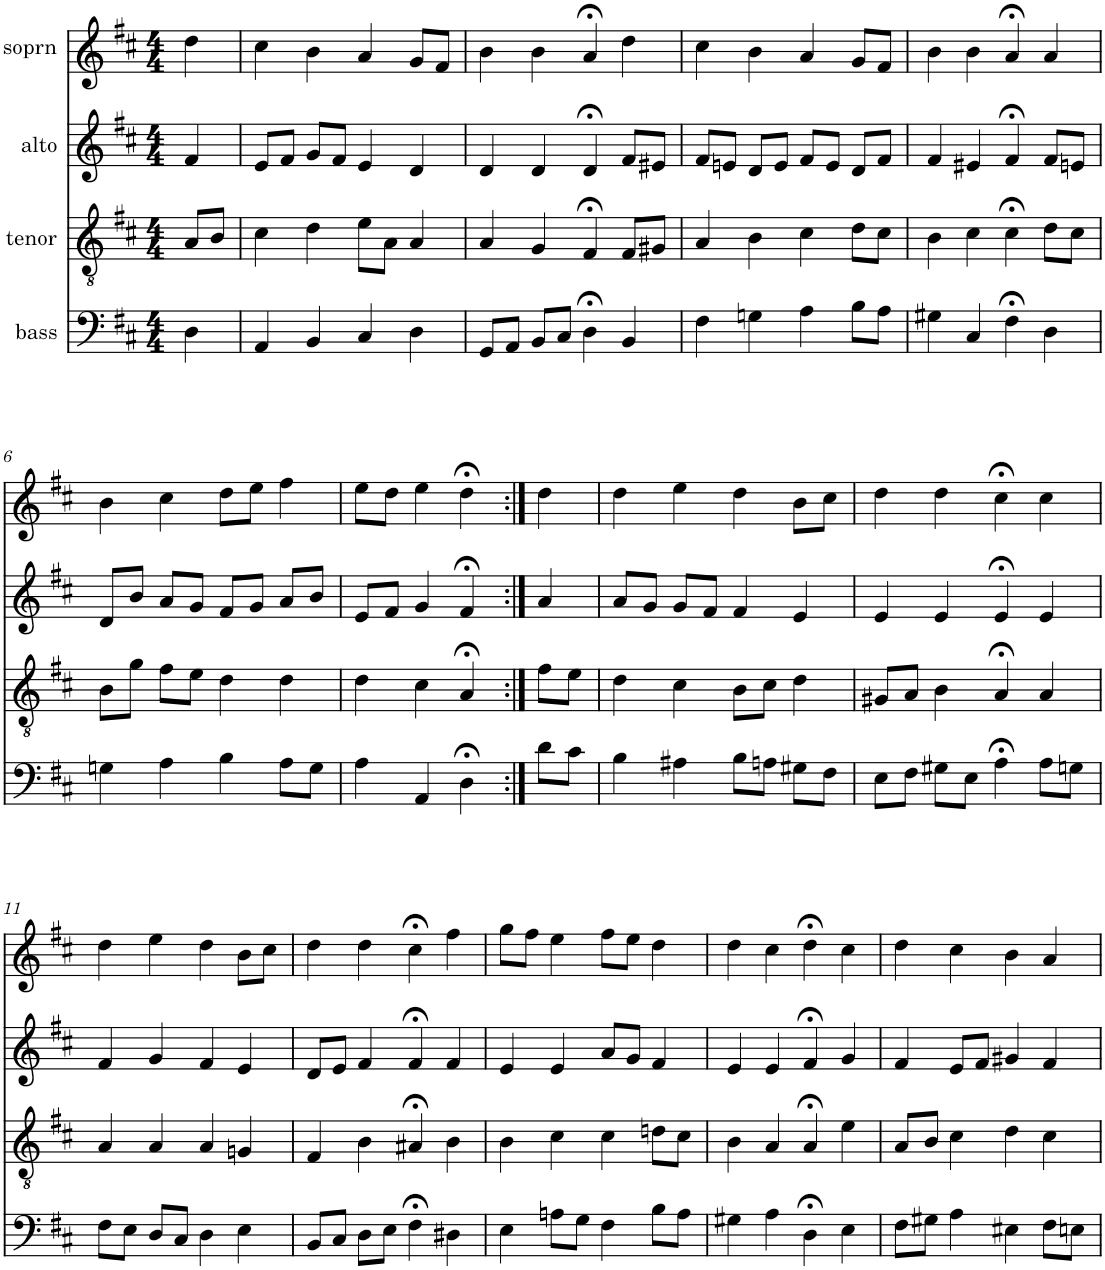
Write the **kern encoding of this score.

**kern	**kern	**kern	**kern
*part4	*part3	*part2	*part1
*staff4	*staff3	*staff2	*staff1
*I"bass	*I"tenor	*I"alto	*I"soprn
*clefF4	*clefGv2	*clefG2	*clefG2
*k[f#c#]	*k[f#c#]	*k[f#c#]	*k[f#c#]
*D:	*D:	*D:	*D:
*M4/4	*M4/4	*M4/4	*M4/4
=1	=1	=1	=1
4D\	8A/L	4f#/	4dd\
.	8B/J	.	.
=2	=2	=2	=2
4AA/	4c#\	8e/L	4cc#\
.	.	8f#/J	.
4BB/	4d\	8g/L	4b\
.	.	8f#/J	.
4C#/	8e\L	4e/	4a/
.	8A\J	.	.
4D\	4A/	4d/	8g/L
.	.	.	8f#/J
=3	=3	=3	=3
8GG/L	4A/	4d/	4b\
8AA/J	.	.	.
8BB/L	4G/	4d/	4b\
8C#/J	.	.	.
4D;<\	4F#;</	4d;</	4a;</
4BB/	8F#/L	8f#/L	4dd\
.	8G#X/J	8e#X/J	.
=4	=4	=4	=4
4F#\	4A/	8f#/L	4cc#\
.	.	8en/J	.
4Gn\	4B\	8d/L	4b\
.	.	8e/J	.
4A\	4c#\	8f#/L	4a/
.	.	8e/J	.
8B\L	8d\L	8d/L	8g/L
8A\J	8c#\J	8f#/J	8f#/J
=5	=5	=5	=5
4G#X\	4B\	4f#/	4b\
4C#/	4c#\	4e#X/	4b\
4F#;<\	4c#;<\	4f#;</	4a;</
4D\	8d\L	8f#/L	4a/
.	8c#\J	8en/J	.
!!LO:LB:g=z
=6	=6	=6	=6
4Gn\	8B\L	8d/L	4b\
.	8g\J	8b/J	.
4A\	8f#\L	8a/L	4cc#\
.	8e\J	8g/J	.
4B\	4d\	8f#/L	8dd\L
.	.	8g/J	8ee\J
8A\L	4d\	8a/L	4ff#\
8G\J	.	8b/J	.
=7	=7	=7	=7
4A\	4d\	8e/L	8ee\L
.	.	8f#/J	8dd\J
4AA/	4c#\	4g/	4ee\
4D;<\	4A;</	4f#;</	4dd;<\
=8:|!	=8:|!	=8:|!	=8:|!
8d\L	8f#\L	4a/	4dd\
8c#\J	8e\J	.	.
=9	=9	=9	=9
4B\	4d\	8a/L	4dd\
.	.	8g/J	.
4A#X\	4c#\	8g/L	4ee\
.	.	8f#/J	.
8B\L	8B\L	4f#/	4dd\
8An\J	8c#\J	.	.
8G#X\L	4d\	4e/	8b\L
8F#\J	.	.	8cc#\J
=10	=10	=10	=10
8E\L	8G#X/L	4e/	4dd\
8F#\J	8A/J	.	.
8G#X\L	4B\	4e/	4dd\
8E\J	.	.	.
4A;<\	4A;</	4e;</	4cc#;<\
8A\L	4A/	4e/	4cc#\
8Gn\J	.	.	.
!!LO:LB:g=z
=11	=11	=11	=11
8F#\L	4A/	4f#/	4dd\
8E\J	.	.	.
8D/L	4A/	4g/	4ee\
8C#/J	.	.	.
4D\	4A/	4f#/	4dd\
4E\	4Gn/	4e/	8b\L
.	.	.	8cc#\J
=12	=12	=12	=12
8BB/L	4F#/	8d/L	4dd\
8C#/J	.	8e/J	.
8D\L	4B\	4f#/	4dd\
8E\J	.	.	.
4F#;<\	4A#X;</	4f#;</	4cc#;<\
4D#X\	4B\	4f#/	4ff#\
=13	=13	=13	=13
4E\	4B\	4e/	8gg\L
.	.	.	8ff#\J
8An\L	4c#\	4e/	4ee\
8G\J	.	.	.
4F#\	4c#\	8a/L	8ff#\L
.	.	8g/J	8ee\J
8B\L	8dn\L	4f#/	4dd\
8A\J	8c#\J	.	.
=14	=14	=14	=14
4G#X\	4B\	4e/	4dd\
4A\	4A/	4e/	4cc#\
4D;<\	4A;</	4f#;</	4dd;<\
4E\	4e\	4g/	4cc#\
=15	=15	=15	=15
8F#\L	8A/L	4f#/	4dd\
8G#X\J	8B/J	.	.
4A\	4c#\	8e/L	4cc#\
.	.	8f#/J	.
4E#X\	4d\	4g#X/	4b\
8F#\L	4c#\	4f#/	4a/
8En\J	.	.	.
=	=	=	=
*-	*-	*-	*-
